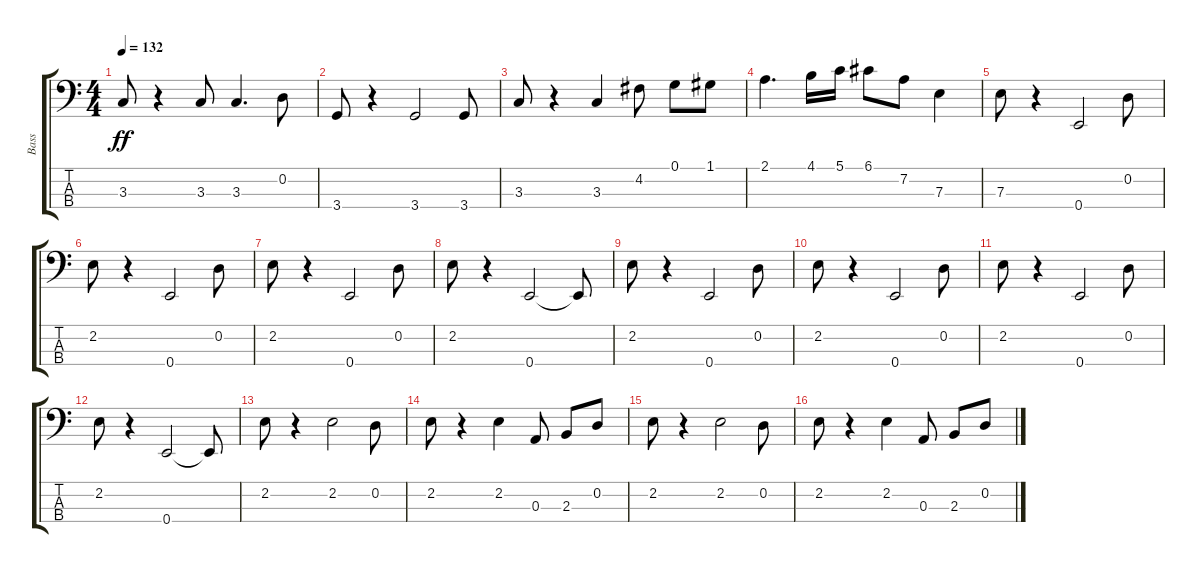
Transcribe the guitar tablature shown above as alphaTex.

\track ("Bass" "Bass") {instrument electricbassfinger}
\staff {score tabs}
\tuning (G2 D2 A1 E1) {hide}
\ts (4 4)
\tempo 132
\clef f4
\ks c
3.3.8{dy ff} r.4 3.3.8 3.3.4{d} 0.2.8 |
3.4.8 r.4 3.4.2 3.4.8 |
3.3.8 r.4 3.3.4 4.2.8 0.1.8 1.1.8 |
2.1.4{d} 4.1.16 5.1.16 6.1.8 7.2.8 7.3.4 |
7.3.8 r.4 0.4.2 0.2.8 |
2.2.8 r.4 0.4.2 0.2.8 |
2.2.8 r.4 0.4.2 0.2.8 |
2.2.8 r.4 0.4.2 0.4{t}.8 |
2.2.8 r.4 0.4.2 0.2.8 |
2.2.8 r.4 0.4.2 0.2.8 |
2.2.8 r.4 0.4.2 0.2.8 |
2.2.8 r.4 0.4.2 0.4{t}.8 |
2.2.8 r.4 2.2.2 0.2.8 |
2.2.8 r.4 2.2.4 0.3.8 2.3.8 0.2.8 |
2.2.8 r.4 2.2.2 0.2.8 |
2.2.8 r.4 2.2.4 0.3.8 2.3.8 0.2.8
